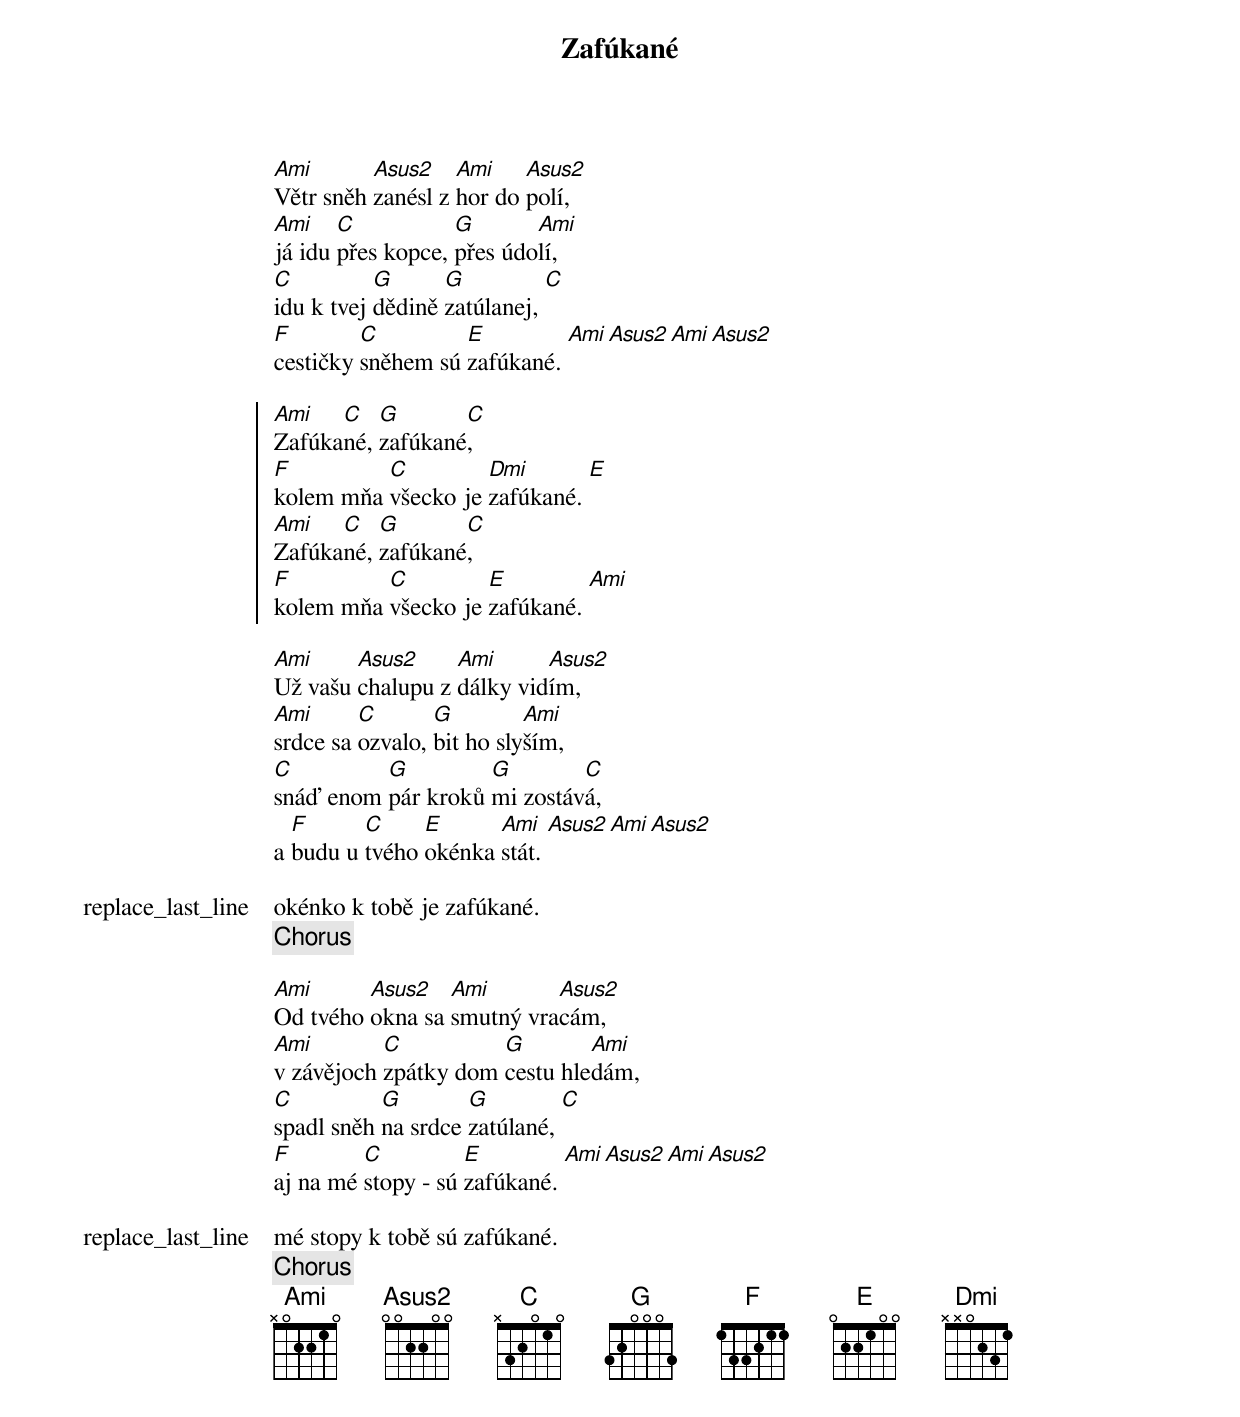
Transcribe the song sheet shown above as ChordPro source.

{title: Zafúkané}
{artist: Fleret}
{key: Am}
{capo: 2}
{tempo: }
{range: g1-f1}
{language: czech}
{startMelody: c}
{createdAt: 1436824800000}
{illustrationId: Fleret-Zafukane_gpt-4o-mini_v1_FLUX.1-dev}
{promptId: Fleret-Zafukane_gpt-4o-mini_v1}

{start_of_verse}
[Ami]Větr sněh [Asus2]zanésl z [Ami]hor do [Asus2]polí,
[Ami]já idu [C]přes kopce, [G]přes údo[Ami]lí,
[C]idu k tvej [G]dědině [G]zatúlanej, [C]
[F]cestičky [C]sněhem sú [E]zafúkané. [Ami][Asus2][Ami][Asus2]
{end_of_verse}

{start_of_chorus}
[Ami]Zafúka[C]né, [G]zafúkané[C],
[F]kolem mňa [C]všecko je [Dmi]zafúkané. [E]
[Ami]Zafúka[C]né, [G]zafúkané[C],
[F]kolem mňa [C]všecko je [E]zafúkané. [Ami]
{end_of_chorus}

{start_of_verse}
[Ami]Už vašu [Asus2]chalupu z [Ami]dálky vid[Asus2]ím,
[Ami]srdce sa [C]ozvalo, [G]bit ho sly[Ami]ším,
[C]snáď enom [G]pár kroků [G]mi zostáv[C]á,
a [F]budu u [C]tvého [E]okénka [Ami]stát. [Asus2][Ami][Asus2]
{end_of_verse}

{start_of_variant: replace_last_line}
okénko k tobě je zafúkané.
{end_of_variant}
{chorus}

{start_of_verse}
[Ami]Od tvého [Asus2]okna sa [Ami]smutný vra[Asus2]cám,
[Ami]v závějoch [C]zpátky dom [G]cestu hle[Ami]dám,
[C]spadl sněh [G]na srdce [G]zatúlané, [C]
[F]aj na mé [C]stopy - sú [E]zafúkané. [Ami][Asus2][Ami][Asus2]
{end_of_verse}

{start_of_variant: replace_last_line}
mé stopy k tobě sú zafúkané.
{end_of_variant}
{chorus}
